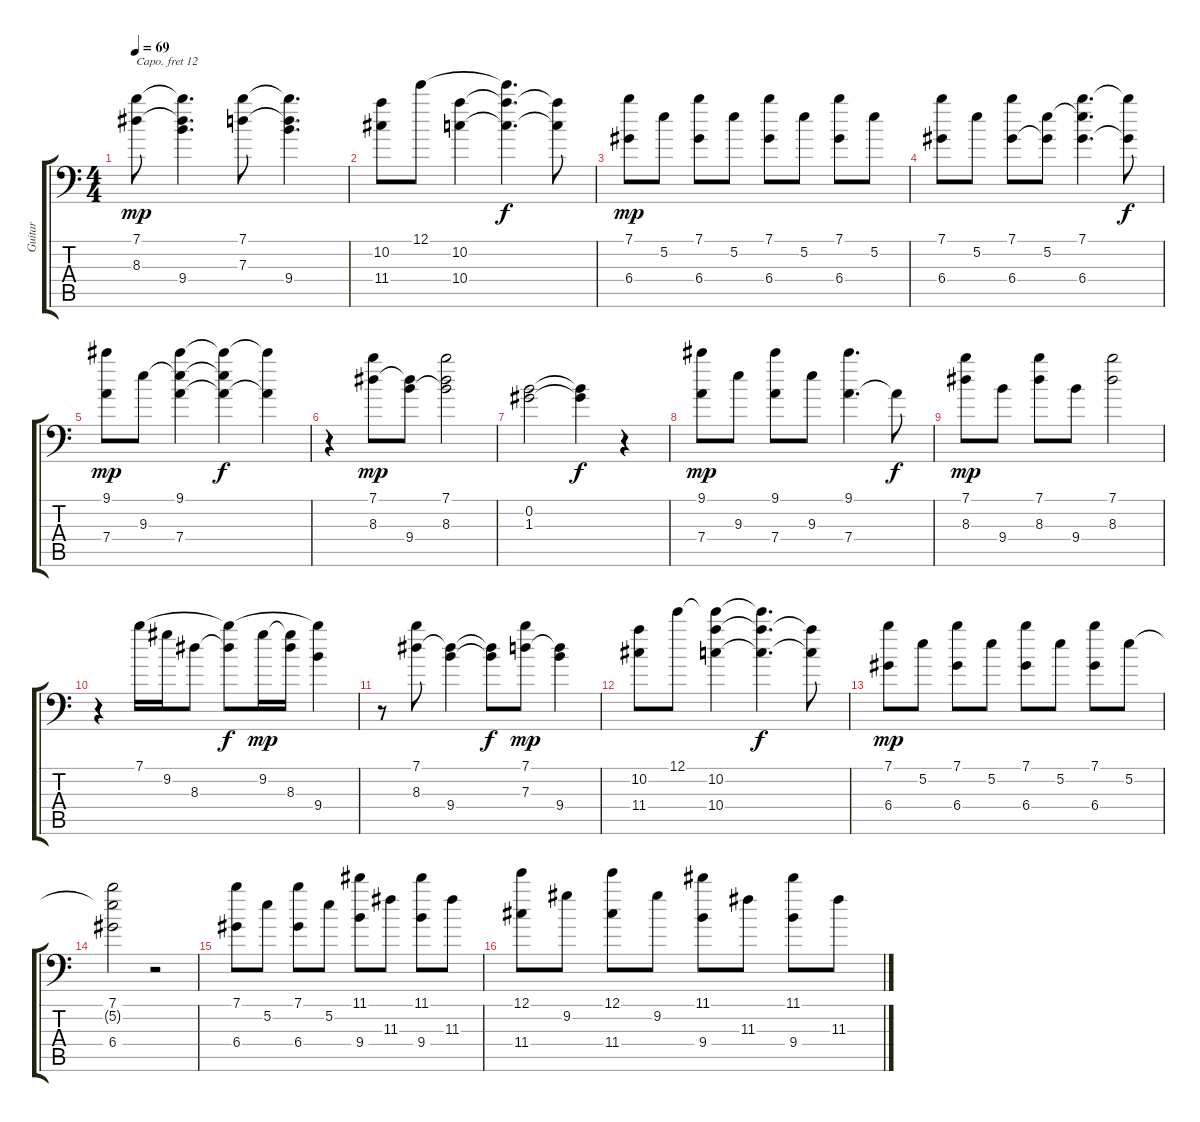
\track ("Guitar" "Guitar") {instrument acousticguitarsteel}
\staff {score tabs}
\capo 12
\tuning (E3 B2 G2 D2 A1 E1) {hide}
\ts (4 4)
\tempo 69
\clef f4
\ks c
(7.1 8.3).8{dy mp} (7.1{t} 8.3{t} 9.4).4{d} (7.1 7.3).8 (7.1{t} 7.3{t} 9.4).4{d} |
(10.2 11.4).8 12.1.8 (10.2 10.4).4 (12.1{t} 10.2{t} 10.4{t}).4{d dy f} (10.2{t} 10.4{t}).8 |
(7.1 6.4).8{dy mp} 5.2.8 (7.1 6.4).8 5.2.8 (7.1 6.4).8 5.2.8 (7.1 6.4).8 5.2.8 |
(7.1 6.4).8 5.2.8 (7.1 6.4).8 (5.2 6.4{t}).8 (7.1 5.2{t} 6.4).4{d} (7.1{t} 6.4{t}).8{dy f} |
(9.1 7.4).8{dy mp} 9.3.8 (9.1 9.3{t} 7.4).4 (9.1{t} 9.3{t} 7.4{t}).4{dy f} (9.1{t} 7.4{t}).4 |
r.4 (7.1 8.3).8{dy mp} (8.3{t} 9.4).8 (7.1 8.3 9.4{t}).2 |
(0.2 1.3).2 (0.2{t} 1.3{t}).4{dy f} r.4 |
(9.1 7.4).8{dy mp} 9.3.8 (9.1 7.4).8 9.3.8 (9.1 7.4).4{d} 7.4{t}.8{dy f} |
(7.1 8.3).8{dy mp} 9.4.8 (7.1 8.3).8 9.4.8 (7.1 8.3).2 |
r.4 7.1.16 9.2.16 8.3.8 (7.1{t} 8.3{t}).8{dy f} 9.2.16{dy mp} (9.2{t} 8.3).16 (7.1{t} 9.4).4 |
r.8 (7.1 8.3).8 (8.3{t} 9.4).4 (8.3{t} 9.4{t}).8{dy f} (7.1 7.3).8{dy mp} (7.3{t} 9.4).4 |
(10.2 11.4).8 12.1.8 (12.1{t} 10.2 10.4).4 (12.1{t} 10.2{t} 10.4{t}).4{d dy f} (10.2{t} 10.4{t}).8 |
(7.1 6.4).8{dy mp} 5.2.8 (7.1 6.4).8 5.2.8 (7.1 6.4).8 5.2.8 (7.1 6.4).8 5.2.8 |
(7.1 5.2{t} 6.4).2 r.2 |
(7.1 6.4).8 5.2.8 (7.1 6.4).8 5.2.8 (11.1 9.4).8 11.3.8 (11.1 9.4).8 11.3.8 |
(12.1 11.4).8 9.2.8 (12.1 11.4).8 9.2.8 (11.1 9.4).8 11.3.8 (11.1 9.4).8 11.3.8
